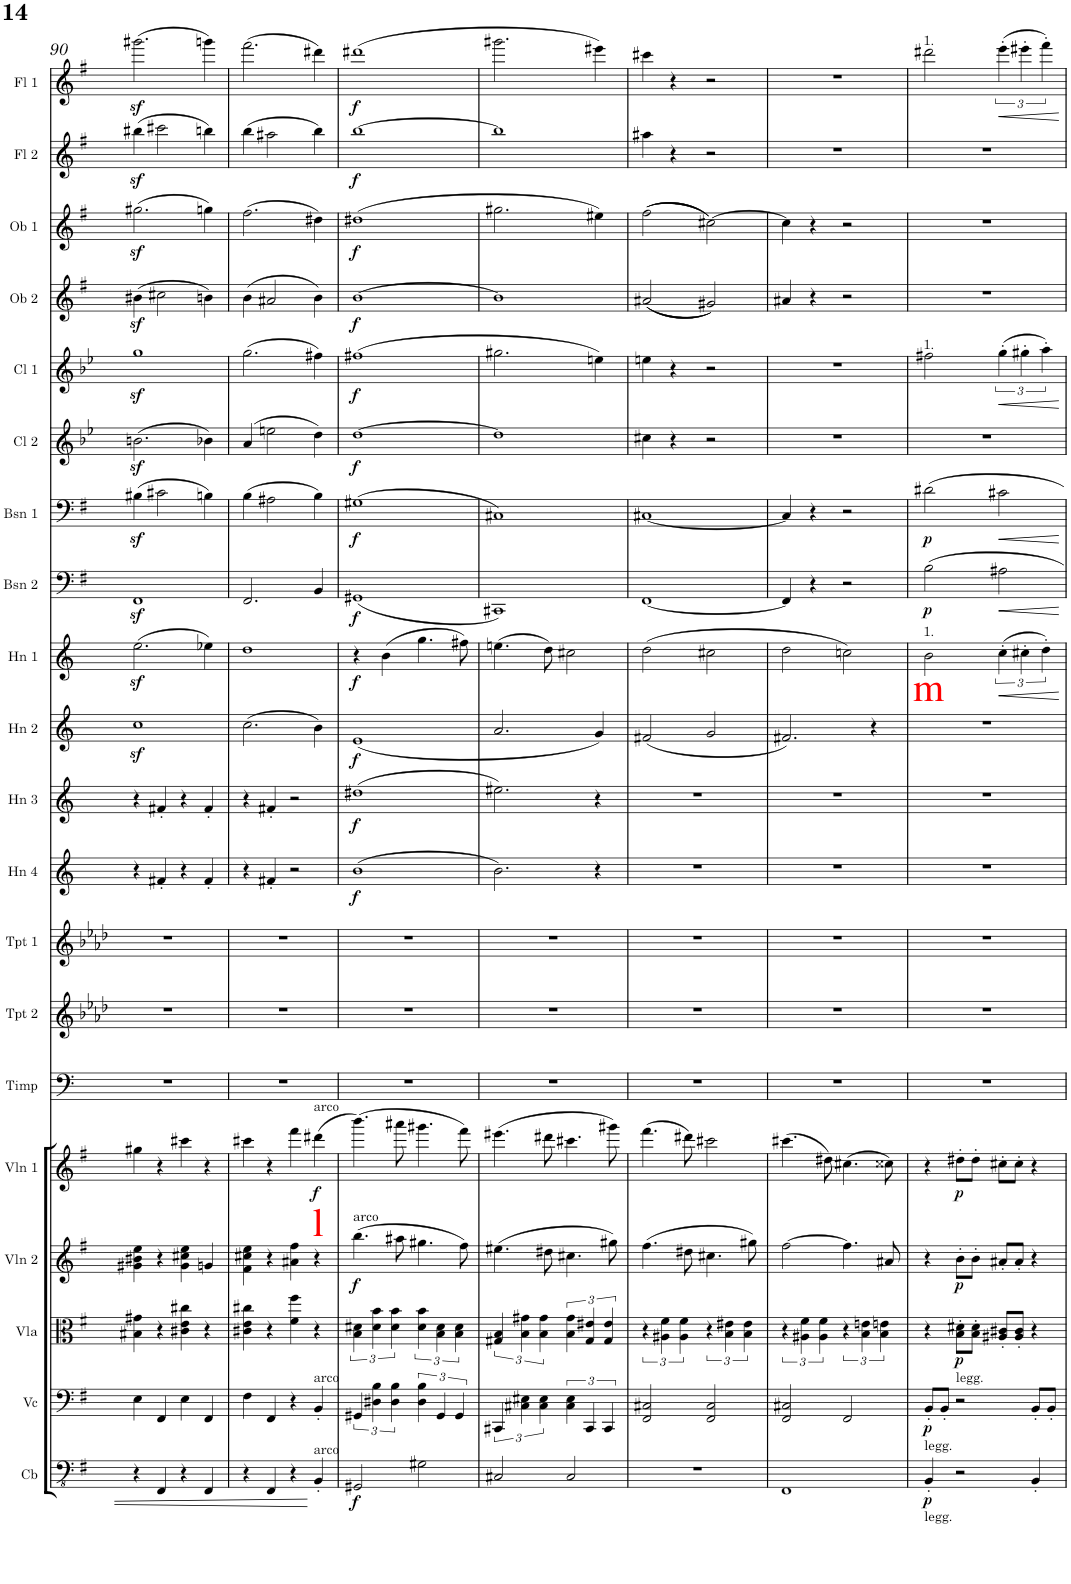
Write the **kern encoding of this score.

**kern	**dynam	**kern	**dynam	**kern	**dynam	**kern	**dynam	**kern	**text	**dynam	**kern	**kern	**kern	**kern	**dynam	**kern	**dynam	**kern	**dynam	**kern	**text	**dynam	**kern	**dynam	**kern	**dynam	**kern	**dynam	**kern	**dynam	**kern	**dynam	**kern	**dynam	**kern	**dynam	**kern	**dynam
*part20	*part20	*part19	*part19	*part18	*part18	*part17	*part17	*part16	*part16	*part16	*part15	*part14	*part13	*part12	*part12	*part11	*part11	*part10	*part10	*part9	*part9	*part9	*part8	*part8	*part7	*part7	*part6	*part6	*part5	*part5	*part4	*part4	*part3	*part3	*part2	*part2	*part1	*part1
*staff20	*staff20	*staff19	*staff19	*staff18	*staff18	*staff17	*staff17	*staff16	*staff16	*staff16	*staff15	*staff14	*staff13	*staff12	*staff12	*staff11	*staff11	*staff10	*staff10	*staff9	*staff9	*staff9	*staff8	*staff8	*staff7	*staff7	*staff6	*staff6	*staff5	*staff5	*staff4	*staff4	*staff3	*staff3	*staff2	*staff2	*staff1	*staff1
*I"Contrabass	*	*I"Violoncello	*	*I"Viola	*	*I"Violin 2	*	*I"Violin 1	*	*	*I"Timpani	*I"E Trumpet 2	*I"E Trumpet 1	*I"C Horn 4	*	*I"C Horn 3	*	*I"E Horn 2	*	*I"E Horn 1	*	*	*I"Bassoon 2	*	*I"Bassoon 1	*	*I"A Clarinet 2	*	*I"A Clarinet 1	*	*I"Oboe 2	*	*I"Oboe 1	*	*I"Flute 2	*	*I"Flute 1	*
*I'Cb	*	*I'Vc	*	*I'Vla	*	*I'Vln 2	*	*I'Vln 1	*	*	*I'Timp	*I'Tpt 2	*I'Tpt 1	*I'Hn 4	*	*I'Hn 3	*	*I'Hn 2	*	*I'Hn 1	*	*	*I'Bsn 2	*	*I'Bsn 1	*	*I'Cl 2	*	*I'Cl 1	*	*I'Ob 2	*	*I'Ob 1	*	*I'Fl 2	*	*I'Fl 1	*
!!LO:PB:g=z
*clefFv4	*	*clefF4	*	*clefC3	*	*clefG2	*	*clefG2	*	*	*clefF4	*clefG2	*clefG2	*clefG2	*	*clefG2	*	*clefG2	*	*clefG2	*	*	*clefF4	*	*clefF4	*	*clefG2	*	*clefG2	*	*clefG2	*	*clefG2	*	*clefG2	*	*clefG2	*
*Trd7c12	*	*	*	*	*	*	*	*	*	*	*	*Trd-2c-4	*Trd-2c-4	*Trd7c12	*	*Trd7c12	*	*Trd5c8	*	*Trd5c8	*	*	*	*	*	*	*Trd2c3	*	*Trd2c3	*	*	*	*	*	*	*	*	*
*k[f#]	*	*k[f#]	*	*k[f#]	*	*k[f#]	*	*k[f#]	*	*	*k[]	*k[b-e-a-d-]	*k[b-e-a-d-]	*k[]	*	*k[]	*	*k[]	*	*k[]	*	*	*k[f#]	*	*k[f#]	*	*k[b-e-]	*	*k[b-e-]	*	*k[f#]	*	*k[f#]	*	*k[f#]	*	*k[f#]	*
*M2/2	*	*M2/2	*	*M2/2	*	*M2/2	*	*M2/2	*	*	*M2/2	*M2/2	*M2/2	*M2/2	*	*M2/2	*	*M2/2	*	*M2/2	*	*	*M2/2	*	*M2/2	*	*M2/2	*	*M2/2	*	*M2/2	*	*M2/2	*	*M2/2	*	*M2/2	*
*met(c|)	*	*met(c|)	*	*met(c|)	*	*met(c|)	*	*met(c|)	*	*	*met(c|)	*met(c|)	*met(c|)	*met(c|)	*	*met(c|)	*	*met(c|)	*	*met(c|)	*	*	*met(c|)	*	*met(c|)	*	*met(c|)	*	*met(c|)	*	*met(c|)	*	*met(c|)	*	*met(c|)	*	*met(c|)	*
=90	=90	=90	=90	=90	=90	=90	=90	=90	=90	=90	=90	=90	=90	=90	=90	=90	=90	=90	=90	=90	=90	=90	=90	=90	=90	=90	=90	=90	=90	=90	=90	=90	=90	=90	=90	=90	=90	=90
4r	.	4E\	.	4B#X\ 4g#X\	.	4g#X\ 4b#X\ 4ee\	.	4gg#X\	.	.	1r	1r	1r	4r	.	4r	.	1ccz<	.	(2.eez<\	.	.	1FF#z<	.	(4B#Xz<\	.	(2.bnz<\	.	1ggz<	.	(4b#Xz<\	.	(2.gg#Xz<\	.	(4bb#Xz<\	.	(2.ggg#Xz<\	.
4FFF#/	.	4FF#/	.	4r	.	4r	.	4r	.	.	.	.	.	4f#X'/	.	4f#X'/	.	.	.	.	.	.	.	.	2c#X\	.	.	.	.	.	2cc#X\	.	.	.	2ccc#X\	.	.	.
4r	.	4E\	.	4c#X\ 4e\ 4cc#X\	.	4g#\ 4cc#X\ 4ee\	.	4ccc#X\	.	.	.	.	.	4r	.	4r	.	.	.	.	.	.	.	.	.	.	.	.	.	.	.	.	.	.	.	.	.	.
4FFF#/	.	4FF#/	.	4r	.	4gn/	.	4r	.	.	.	.	.	4f#'/	.	4f#'/	.	.	.	4ee-X\)	.	.	.	.	4Bn\)	.	4b-X\)	.	.	.	4bn\)	.	4ggn\)	.	4bbn\)	.	4gggn\)	.
=91	=91	=91	=91	=91	=91	=91	=91	=91	=91	=91	=91	=91	=91	=91	=91	=91	=91	=91	=91	=91	=91	=91	=91	=91	=91	=91	=91	=91	=91	=91	=91	=91	=91	=91	=91	=91	=91	=91
4r	.	4F#\	.	4c#X\ 4e\ 4cc#X\	.	4f#\ 4cc#X\ 4ee\	.	4ccc#X\	.	.	1r	1r	1r	4r	.	4r	.	(2.cc\	.	1dd	.	.	2.FF#/	.	(4B\	.	(4a/	.	(2.gg\	.	(4b\	.	(2.ff#\	.	(4bb\	.	(2.fff#\	.
4FFF#/	.	4FF#/	.	4r	.	4r	.	4r	.	.	.	.	.	4f#X'/	.	4f#X'/	.	.	.	.	.	.	.	.	2A#X\	.	2een\	.	.	.	2a#X/	.	.	.	2aa#X\	.	.	.
4r	.	4r	.	4f#\ 4ff#\	.	4a#X\ 4ff#\	.	4fff#\	.	.	.	.	.	2r	.	2r	.	.	.	.	.	.	.	.	.	.	.	.	.	.	.	.	.	.	.	.	.	.
!	!	!	!	!	!	!	!	!LO:TX:a:t=arco	!	!	!	!	!	!	!	!	!	!	!	!	!	!	!	!	!	!	!	!	!	!	!	!	!	!	!	!	!	!
!	!	!LO:TX:a:t=arco	!	!	!	!	!	!	!	!	!	!	!	!	!	!	!	!	!	!	!	!	!	!	!	!	!	!	!	!	!	!	!	!	!	!	!	!
!LO:TX:a:t=arco	!	!	!	!	!	!	!	!	!	!	!	!	!	!	!	!	!	!	!	!	!	!	!	!	!	!	!	!	!	!	!	!	!	!	!	!	!	!
!	!	!	!	!	!	!	!	!	!LO:LY:b:color=#FF0000	!LO:DY:b	!	!	!	!	!	!	!	!	!	!	!	!	!	!	!	!	!	!	!	!	!	!	!	!	!	!	!	!
4BBB'/	.	4BB'/	.	4r	.	4r	.	(4ddd#X\	l	f	.	.	.	.	.	.	.	4b\)	.	.	.	.	4BB/	.	4B\)	.	4dd\)	.	4ff#X\)	.	4b\)	.	4dd#X\)	.	4bb\)	.	4ddd#X\)	.
=92	=92	=92	=92	=92	=92	=92	=92	=92	=92	=92	=92	=92	=92	=92	=92	=92	=92	=92	=92	=92	=92	=92	=92	=92	=92	=92	=92	=92	=92	=92	=92	=92	=92	=92	=92	=92	=92	=92
!	!	!	!	!	!	!LO:TX:a:t=arco	!	!	!	!	!	!	!	!	!	!	!	!	!	!	!	!	!	!	!	!	!	!	!	!	!	!	!	!	!	!	!	!
!	!LO:DY:b	!	!	!	!	!	!LO:DY:b	!	!	!	!	!	!	!	!LO:DY:b	!	!LO:DY:b	!	!LO:DY:b	!	!	!LO:DY:b	!	!LO:DY:b	!	!LO:DY:b	!	!LO:DY:b	!	!LO:DY:b	!	!LO:DY:b	!	!LO:DY:b	!	!LO:DY:b	!	!LO:DY:b
2GGG#X/	f	6GG#X/	.	6B\ 6d#X\	.	(4.bb\	f	(4.bbb\)	.	.	1r	1r	1r	(1b	f	(1dd#X	f	(1e	f	4r	.	f	(1GG#X	f	(1G#X	f	[1dd	f	(1ff#X	f	[1b	f	(1dd#X	f	[1bb	f	(1ddd#X	f
.	.	6D#X\ 6B\	.	6d#\ 6b\	.	.	.	.	.	.	.	.	.	.	.	.	.	.	.	.	.	.	.	.	.	.	.	.	.	.	.	.	.	.	.	.	.	.
.	.	.	.	.	.	.	.	.	.	.	.	.	.	.	.	.	.	.	.	(4b\	.	.	.	.	.	.	.	.	.	.	.	.	.	.	.	.	.	.
.	.	6D#\ 6B\	.	6d#\ 6b\	.	.	.	.	.	.	.	.	.	.	.	.	.	.	.	.	.	.	.	.	.	.	.	.	.	.	.	.	.	.	.	.	.	.
.	.	.	.	.	.	8aa#X\	.	8aaa#X\	.	.	.	.	.	.	.	.	.	.	.	.	.	.	.	.	.	.	.	.	.	.	.	.	.	.	.	.	.	.
2GG#X\	.	6D#\ 6B\	.	6d#\ 6b\	.	4.gg#X\	.	4.ggg#X\	.	.	.	.	.	.	.	.	.	.	.	4.gg\	.	.	.	.	.	.	.	.	.	.	.	.	.	.	.	.	.	.
.	.	6GG#/	.	6B\ 6d#\	.	.	.	.	.	.	.	.	.	.	.	.	.	.	.	.	.	.	.	.	.	.	.	.	.	.	.	.	.	.	.	.	.	.
.	.	6GG#/	.	6B\ 6d#\	.	.	.	.	.	.	.	.	.	.	.	.	.	.	.	.	.	.	.	.	.	.	.	.	.	.	.	.	.	.	.	.	.	.
.	.	.	.	.	.	8ff#\)	.	8fff#\)	.	.	.	.	.	.	.	.	.	.	.	8ff#X\)	.	.	.	.	.	.	.	.	.	.	.	.	.	.	.	.	.	.
=93	=93	=93	=93	=93	=93	=93	=93	=93	=93	=93	=93	=93	=93	=93	=93	=93	=93	=93	=93	=93	=93	=93	=93	=93	=93	=93	=93	=93	=93	=93	=93	=93	=93	=93	=93	=93	=93	=93
2CC#X/	.	6CC#X/	.	6G#X/ 6B/	.	(4.ee#X\	.	(4.eee#X\	.	.	1r	1r	1r	2.b\)	.	2.ee#X\)	.	2.a/	.	(4.een\	.	.	1CC#X)	.	1C#X)	.	1dd]	.	2.gg#X\	.	1b]	.	2.gg#X\	.	1bb]	.	2.ggg#X\	.
.	.	6C#X\ 6E#X\	.	6B\ 6g#X\	.	.	.	.	.	.	.	.	.	.	.	.	.	.	.	.	.	.	.	.	.	.	.	.	.	.	.	.	.	.	.	.	.	.
.	.	6C#\ 6E#\	.	6B\ 6g#\	.	.	.	.	.	.	.	.	.	.	.	.	.	.	.	.	.	.	.	.	.	.	.	.	.	.	.	.	.	.	.	.	.	.
.	.	.	.	.	.	8dd#X\	.	8ddd#X\	.	.	.	.	.	.	.	.	.	.	.	8dd\)	.	.	.	.	.	.	.	.	.	.	.	.	.	.	.	.	.	.
2CC#/	.	6C#\ 6E#\	.	6B\ 6g#\	.	4.cc#X\	.	4.ccc#X\	.	.	.	.	.	.	.	.	.	.	.	2cc#X\	.	.	.	.	.	.	.	.	.	.	.	.	.	.	.	.	.	.
.	.	6CC#/	.	6G#/ 6e#X/	.	.	.	.	.	.	.	.	.	.	.	.	.	.	.	.	.	.	.	.	.	.	.	.	.	.	.	.	.	.	.	.	.	.
.	.	.	.	.	.	.	.	.	.	.	.	.	.	4r	.	4r	.	4g/)	.	.	.	.	.	.	.	.	.	.	4een\)	.	.	.	4ee#X\)	.	.	.	4eee#X\)	.
.	.	6CC#/	.	6G#/ 6e#/	.	.	.	.	.	.	.	.	.	.	.	.	.	.	.	.	.	.	.	.	.	.	.	.	.	.	.	.	.	.	.	.	.	.
.	.	.	.	.	.	8gg#X\)	.	8ggg#X\)	.	.	.	.	.	.	.	.	.	.	.	.	.	.	.	.	.	.	.	.	.	.	.	.	.	.	.	.	.	.
=94	=94	=94	=94	=94	=94	=94	=94	=94	=94	=94	=94	=94	=94	=94	=94	=94	=94	=94	=94	=94	=94	=94	=94	=94	=94	=94	=94	=94	=94	=94	=94	=94	=94	=94	=94	=94	=94	=94
1r	.	2FF#/ 2C#X/	.	6r	.	(4.ff#\	.	(4.fff#\	.	.	1r	1r	1r	1r	.	1r	.	(2f#X/	.	(2dd\	.	.	[1FF#	.	[1C#X	.	4cc#X\	.	4een\	.	((2a#X/	.	((2ff#\	.	4aa#X\	.	4ccc#X\	.
.	.	.	.	6A#X\ 6f#\	.	.	.	.	.	.	.	.	.	.	.	.	.	.	.	.	.	.	.	.	.	.	.	.	.	.	.	.	.	.	.	.	.	.
.	.	.	.	.	.	.	.	.	.	.	.	.	.	.	.	.	.	.	.	.	.	.	.	.	.	.	4r	.	4r	.	.	.	.	.	4r	.	4r	.
.	.	.	.	6A#\ 6f#\	.	.	.	.	.	.	.	.	.	.	.	.	.	.	.	.	.	.	.	.	.	.	.	.	.	.	.	.	.	.	.	.	.	.
.	.	.	.	.	.	8dd#X\	.	8ddd#X\)	.	.	.	.	.	.	.	.	.	.	.	.	.	.	.	.	.	.	.	.	.	.	.	.	.	.	.	.	.	.
.	.	2FF#/ 2C#/	.	6r	.	4.cc#X\	.	2ccc#X\	.	.	.	.	.	.	.	.	.	2g/	.	2cc#X\	.	.	.	.	.	.	2r	.	2r	.	2g#X/))	.	[2cc#X\))	.	2r	.	2r	.
.	.	.	.	6B\ 6e#X\	.	.	.	.	.	.	.	.	.	.	.	.	.	.	.	.	.	.	.	.	.	.	.	.	.	.	.	.	.	.	.	.	.	.
.	.	.	.	6B\ 6e#\	.	.	.	.	.	.	.	.	.	.	.	.	.	.	.	.	.	.	.	.	.	.	.	.	.	.	.	.	.	.	.	.	.	.
.	.	.	.	.	.	8gg#X\)	.	.	.	.	.	.	.	.	.	.	.	.	.	.	.	.	.	.	.	.	.	.	.	.	.	.	.	.	.	.	.	.
=95	=95	=95	=95	=95	=95	=95	=95	=95	=95	=95	=95	=95	=95	=95	=95	=95	=95	=95	=95	=95	=95	=95	=95	=95	=95	=95	=95	=95	=95	=95	=95	=95	=95	=95	=95	=95	=95	=95
1FFF#	.	2FF#/ 2C#X/	.	6r	.	[2ff#\	.	(4.ccc#X\	.	.	1r	1r	1r	1r	.	1r	.	2.f#X/)	.	2dd\	.	.	4FF#/]	.	4C#/]	.	1r	.	1r	.	4a#X/	.	4cc#\]	.	1r	.	1r	.
.	.	.	.	6A#X\ 6f#\	.	.	.	.	.	.	.	.	.	.	.	.	.	.	.	.	.	.	.	.	.	.	.	.	.	.	.	.	.	.	.	.	.	.
.	.	.	.	.	.	.	.	.	.	.	.	.	.	.	.	.	.	.	.	.	.	.	4r	.	4r	.	.	.	.	.	4r	.	4r	.	.	.	.	.
.	.	.	.	6A#\ 6f#\	.	.	.	.	.	.	.	.	.	.	.	.	.	.	.	.	.	.	.	.	.	.	.	.	.	.	.	.	.	.	.	.	.	.
.	.	.	.	.	.	.	.	8dd#X\)	.	.	.	.	.	.	.	.	.	.	.	.	.	.	.	.	.	.	.	.	.	.	.	.	.	.	.	.	.	.
.	.	2FF#/	.	6r	.	4.ff#\]	.	(4.cc#X\	.	.	.	.	.	.	.	.	.	.	.	2ccn\)	.	.	2r	.	2r	.	.	.	.	.	2r	.	2r	.	.	.	.	.
.	.	.	.	6B\ 6en\	.	.	.	.	.	.	.	.	.	.	.	.	.	.	.	.	.	.	.	.	.	.	.	.	.	.	.	.	.	.	.	.	.	.
.	.	.	.	.	.	.	.	.	.	.	.	.	.	.	.	.	.	4r	.	.	.	.	.	.	.	.	.	.	.	.	.	.	.	.	.	.	.	.
.	.	.	.	6B\ 6en\	.	.	.	.	.	.	.	.	.	.	.	.	.	.	.	.	.	.	.	.	.	.	.	.	.	.	.	.	.	.	.	.	.	.
.	.	.	.	.	.	8a#X/	.	8cc##X\)	.	.	.	.	.	.	.	.	.	.	.	.	.	.	.	.	.	.	.	.	.	.	.	.	.	.	.	.	.	.
=96	=96	=96	=96	=96	=96	=96	=96	=96	=96	=96	=96	=96	=96	=96	=96	=96	=96	=96	=96	=96	=96	=96	=96	=96	=96	=96	=96	=96	=96	=96	=96	=96	=96	=96	=96	=96	=96	=96
!	!	!	!	!	!	!	!	!	!	!	!	!	!	!	!	!	!	!	!	!	!	!	!	!	!	!	!	!	!	!	!	!	!	!	!	!	!LO:TX:a:t=1.	!
!	!	!	!	!	!	!	!	!	!	!	!	!	!	!	!	!	!	!	!	!	!	!	!	!	!	!	!	!	!LO:TX:a:t=1.	!	!	!	!	!	!	!	!	!
!	!	!	!	!	!	!	!	!	!	!	!	!	!	!	!	!	!	!	!	!LO:TX:a:t=1.	!	!	!	!	!	!	!	!	!	!	!	!	!	!	!	!	!	!
!	!	!LO:TX:b:t=legg.	!	!	!	!	!	!	!	!	!	!	!	!	!	!	!	!	!	!	!	!	!	!	!	!	!	!	!	!	!	!	!	!	!	!	!	!
!LO:TX:b:t=legg.	!	!	!	!	!	!	!	!	!	!	!	!	!	!	!	!	!	!	!	!	!	!	!	!	!	!	!	!	!	!	!	!	!	!	!	!	!	!
!	!LO:DY:b	!	!LO:DY:b	!	!	!	!	!	!	!	!	!	!	!	!	!	!	!	!	!	!LO:LY:b:color=#FF0000	!	!	!LO:DY:b	!	!LO:DY:b	!	!	!	!	!	!	!	!	!	!	!	!
4BBB'/	p	8BB'/L	p	4r	.	4r	.	4r	.	.	1r	1r	1r	1r	.	1r	.	1r	.	2b\	m	.	2B\	p	2d#X\	p	1r	.	2ff#X\	.	1r	.	1r	.	1r	.	2ddd#X\	.
.	.	8BB'/J	.	.	.	.	.	.	.	.	.	.	.	.	.	.	.	.	.	.	.	.	.	.	.	.	.	.	.	.	.	.	.	.	.	.	.	.
!	!	!	!	!LO:TX:b:t=legg.	!	!	!	!	!	!	!	!	!	!	!	!	!	!	!	!	!	!	!	!	!	!	!	!	!	!	!	!	!	!	!	!	!	!
!	!	!	!	!	!LO:DY:b	!	!LO:DY:b	!	!	!LO:DY:b	!	!	!	!	!	!	!	!	!	!	!	!	!	!	!	!	!	!	!	!	!	!	!	!	!	!	!	!
2r	.	2r	.	8B\' 8d#X\'L	p	8b'\L	p	8dd#X'\L	.	p	.	.	.	.	.	.	.	.	.	.	.	.	.	.	.	.	.	.	.	.	.	.	.	.	.	.	.	.
.	.	.	.	8B\' 8d#\'J	.	8b'\J	.	8dd#'\J	.	.	.	.	.	.	.	.	.	.	.	.	.	.	.	.	.	.	.	.	.	.	.	.	.	.	.	.	.	.
!	!	!	!	!	!	!	!	!	!	!	!	!	!	!	!	!	!	!	!	!	!	!LO:HP:b	!	!LO:HP:b	!	!LO:HP:b	!	!	!	!LO:HP:b	!	!	!	!	!	!	!	!LO:HP:b
.	.	.	.	8A#X/' 8c#X/'L	.	8a#X'/L	.	8cc#X'\L	.	.	.	.	.	.	.	.	.	.	.	(6cc'\	.	<	2A#X\	<	2c#X\	<	.	.	(6gg'\	<	.	.	.	.	.	.	(6eee'\	<
.	.	.	.	8A#/' 8c#/'J	.	8a#'/J	.	8cc#'\J	.	.	.	.	.	.	.	.	.	.	.	.	.	.	.	.	.	.	.	.	.	.	.	.	.	.	.	.	.	.
.	.	.	.	.	.	.	.	.	.	.	.	.	.	.	.	.	.	.	.	6cc#X'\	.	.	.	.	.	.	.	.	6gg#X'\	.	.	.	.	.	.	.	6eee#X'\	.
4BBB'/	.	8BB'/L	.	4r	.	4r	.	4r	.	.	.	.	.	.	.	.	.	.	.	.	.	.	.	.	.	.	.	.	.	.	.	.	.	.	.	.	.	.
.	.	.	.	.	.	.	.	.	.	.	.	.	.	.	.	.	.	.	.	6dd'\)	.	.	.	.	.	.	.	.	6aa'\)	.	.	.	.	.	.	.	6fff#'\)	.
.	.	8BB'/J	.	.	.	.	.	.	.	.	.	.	.	.	.	.	.	.	.	.	.	.	.	.	.	.	.	.	.	.	.	.	.	.	.	.	.	.
.	.	.	.	.	.	.	.	.	.	.	.	.	.	.	.	.	.	.	.	.	.	[	.	[	.	[	.	.	.	[	.	.	.	.	.	.	.	[
=	=	=	=	=	=	=	=	=	=	=	=	=	=	=	=	=	=	=	=	=	=	=	=	=	=	=	=	=	=	=	=	=	=	=	=	=	=	=
*-	*-	*-	*-	*-	*-	*-	*-	*-	*-	*-	*-	*-	*-	*-	*-	*-	*-	*-	*-	*-	*-	*-	*-	*-	*-	*-	*-	*-	*-	*-	*-	*-	*-	*-	*-	*-	*-	*-
